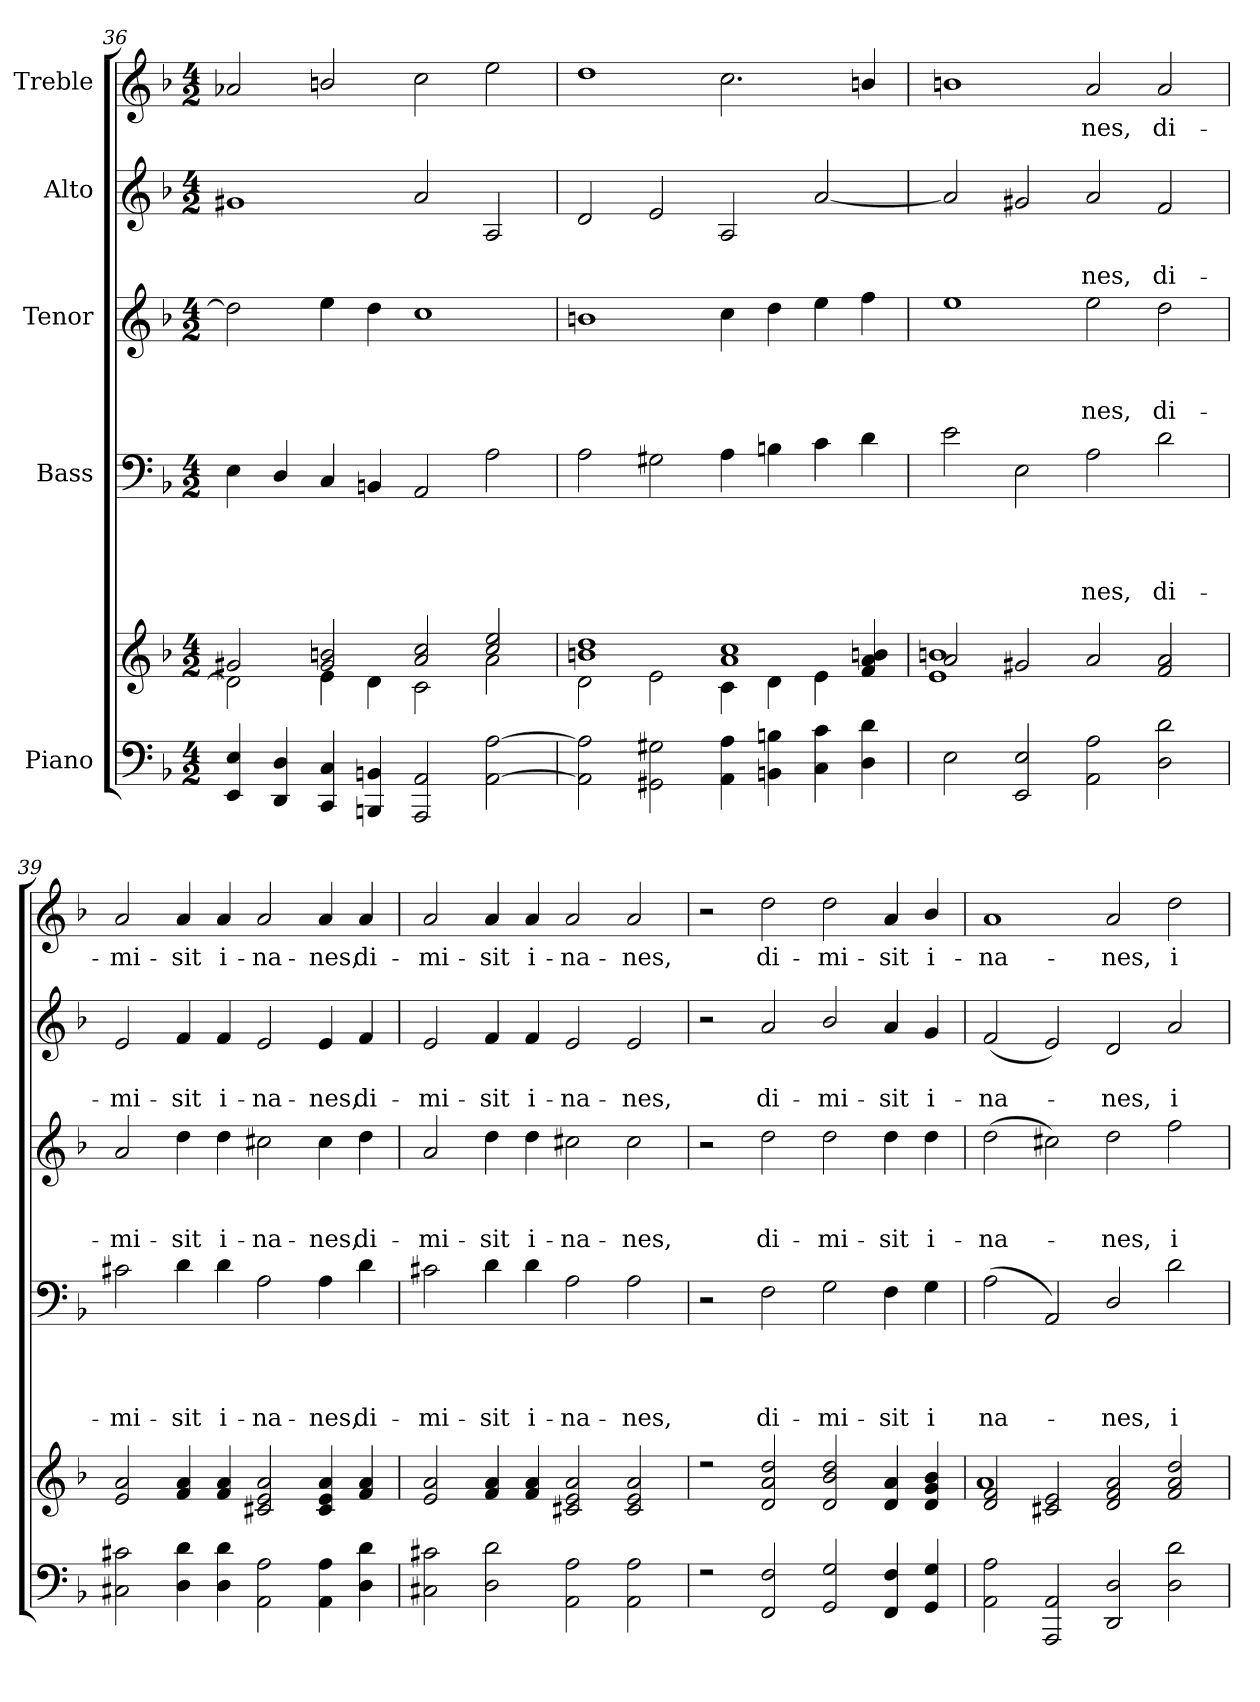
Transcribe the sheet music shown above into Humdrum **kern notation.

**kern	**kern	**kern	**text	**text	**text	**text	**kern	**text	**text	**text	**kern	**text	**text	**kern	**text
*part5	*part5	*part4	*part4	*part4	*part4	*part4	*part3	*part3	*part3	*part3	*part2	*part2	*part2	*part1	*part1
*staff6	*staff5	*staff4	*staff4	*staff4	*staff4	*staff4	*staff3	*staff3	*staff3	*staff3	*staff2	*staff2	*staff2	*staff1	*staff1
*I"Piano	*	*I"Bass	*	*	*	*	*I"Tenor	*	*	*	*I"Alto	*	*	*I"Treble	*
!!LO:LB:g=z
*clefF4	*clefG2	*clefF4	*	*	*	*	*clefG2	*	*	*	*clefG2	*	*	*clefG2	*
*	*	*	*	*	*	*	*ITrd7c12	*	*	*	*	*	*	*	*
*k[b-]	*k[b-]	*k[b-]	*	*	*	*	*k[b-]	*	*	*	*k[b-]	*	*	*k[b-]	*
*F:	*F:	*F:	*	*	*	*	*F:	*	*	*	*F:	*	*	*F:	*
*M4/2	*M4/2	*M4/2	*	*	*	*	*M4/2	*	*	*	*M4/2	*	*	*M4/2	*
=36	=36	=36	=36	=36	=36	=36	=36	=36	=36	=36	=36	=36	=36	=36	=36
*^	*^	*	*	*	*	*	*	*	*	*	*	*	*	*	*
4EE/ 4E/	0ryy	2d\]	2g#X/	4E\	.	.	.	.	2d\]	.	.	.	1g#X	.	.	2a-X/	.
4DD/ 4D/	.	.	.	4D/	.	.	.	.	.	.	.	.	.	.	.	.	.
4CC/ 4C/	.	4e\	2g#/ 2bn/	4C/	.	.	.	.	4e\	.	.	.	.	.	.	2bn/	.
4BBBn/ 4BBn/	.	4d\	.	4BBn/	.	.	.	.	4d\	.	.	.	.	.	.	.	.
2AAA/ 2AA/	.	2a/ 2cc/	2c\	2AA/	.	.	.	.	1c	.	.	.	2a/	.	.	2cc\	.
[<2AA\ [>2A\	.	2cc/ 2ee/	2a\	2A\	.	.	.	.	.	.	.	.	2A/	.	.	2ee\	.
=37	=37	=37	=37	=37	=37	=37	=37	=37	=37	=37	=37	=37	=37	=37	=37	=37	=37
2AA\] 2A\]	0ryy	2d\	1bn 1dd	2A\	.	.	.	.	1Bn	.	.	.	2d/	.	.	1dd	.
2GG#X\ 2G#X\	.	2e\	.	2G#X\	.	.	.	.	.	.	.	.	2e/	.	.	.	.
4AA\ 4A\	.	4c\	1a 1cc	4A\	.	.	.	.	4c\	.	.	.	2A/	.	.	2.cc\	.
4BBn\ 4Bn\	.	4d\	.	4Bn\	.	.	.	.	4d\	.	.	.	.	.	.	.	.
4C\ 4c\	.	4e\	.	4c\	.	.	.	.	4e\	.	.	.	[<2a/	.	.	.	.
4D\ 4d\	.	4f/ 4a/ 4bni/	.	4d\	.	.	.	.	4f\	.	.	.	.	.	.	4bn/	.
=38	=38	=38	=38	=38	=38	=38	=38	=38	=38	=38	=38	=38	=38	=38	=38	=38	=38
2E\	0ryy	2a/	1e 1bn	2e\	.	.	.	.	1e	.	.	.	2a/]	.	.	1bn	.
2EE/ 2E/	.	2g#X/	.	2E\	.	.	.	.	.	.	.	.	2g#X/	.	.	.	.
!	!	!	!	!	!	!	!	!LO:LY:b	!	!	!	!LO:LY:b	!	!	!LO:LY:b	!	!LO:LY:b
2AA\ 2A\	.	2a/	1ryy	2A\	.	.	.	-nes,	2e\	.	.	-nes,	2a/	.	-nes,	2a/	-nes,
!	!	!	!	!	!	!	!	!LO:LY:b	!	!	!	!LO:LY:b	!	!	!LO:LY:b	!	!LO:LY:b
2D\ 2d\	.	2f/ 2a/	.	2d\	.	.	.	di-	2d\	.	.	di-	2f/	.	di-	2a/	di-
=39	=39	=39	=39	=39	=39	=39	=39	=39	=39	=39	=39	=39	=39	=39	=39	=39	=39
!	!	!	!	!	!	!	!	!LO:LY:b	!	!	!	!LO:LY:b	!	!	!LO:LY:b	!	!LO:LY:b
2C#X\ 2c#X\	0ryy	2e/ 2a/	0ryy	2c#X\	.	.	.	-mi-	2A/	.	.	-mi-	2e/	.	-mi-	2a/	-mi-
!	!	!	!	!	!	!	!	!LO:LY:b	!	!	!	!LO:LY:b	!	!	!LO:LY:b	!	!LO:LY:b
4D\ 4d\	.	4f/ 4a/	.	4d\	.	.	.	-sit	4d\	.	.	-sit	4f/	.	-sit	4a/	-sit
!	!	!	!	!	!	!	!	!LO:LY:b	!	!	!	!LO:LY:b	!	!	!LO:LY:b	!	!LO:LY:b
4D\ 4d\	.	4f/ 4a/	.	4d\	.	.	.	i-	4d\	.	.	i-	4f/	.	i-	4a/	i-
!	!	!	!	!	!	!	!	!LO:LY:b	!	!	!	!LO:LY:b	!	!	!LO:LY:b	!	!LO:LY:b
2AA\ 2A\	.	2c#X/ 2e/ 2a/	.	2A\	.	.	.	-na-	2c#X\	.	.	-na-	2e/	.	-na-	2a/	-na-
!	!	!	!	!	!	!	!	!LO:LY:b	!	!	!	!LO:LY:b	!	!	!LO:LY:b	!	!LO:LY:b
4AA\ 4A\	.	4c#/ 4e/ 4a/	.	4A\	.	.	.	-nes,	4c#\	.	.	-nes,	4e/	.	-nes,	4a/	-nes,
!	!	!	!	!	!	!	!	!LO:LY:b	!	!	!	!LO:LY:b	!	!	!LO:LY:b	!	!LO:LY:b
4D\ 4d\	.	4f/ 4a/	.	4d\	.	.	.	di-	4d\	.	.	di-	4f/	.	di-	4a/	di-
=40	=40	=40	=40	=40	=40	=40	=40	=40	=40	=40	=40	=40	=40	=40	=40	=40	=40
!	!	!	!	!	!	!	!	!LO:LY:b	!	!	!	!LO:LY:b	!	!	!LO:LY:b	!	!LO:LY:b
2C#X\ 2c#X\	0ryy	2e/ 2a/	0ryy	2c#X\	.	.	.	-mi-	2A/	.	.	-mi-	2e/	.	-mi-	2a/	-mi-
!	!	!	!	!	!	!	!	!LO:LY:b	!	!	!	!LO:LY:b	!	!	!LO:LY:b	!	!LO:LY:b
2D\ 2d\	.	4f/ 4a/	.	4d\	.	.	.	-sit	4d\	.	.	-sit	4f/	.	-sit	4a/	-sit
!	!	!	!	!	!	!	!	!LO:LY:b	!	!	!	!LO:LY:b	!	!	!LO:LY:b	!	!LO:LY:b
.	.	4f/ 4a/	.	4d\	.	.	.	i-	4d\	.	.	i-	4f/	.	i-	4a/	i-
!	!	!	!	!	!	!	!	!LO:LY:b	!	!	!	!LO:LY:b	!	!	!LO:LY:b	!	!LO:LY:b
2AA\ 2A\	.	2c#X/ 2e/ 2a/	.	2A\	.	.	.	-na-	2c#X\	.	.	-na-	2e/	.	-na-	2a/	-na-
!	!	!	!	!	!	!	!	!LO:LY:b	!	!	!	!LO:LY:b	!	!	!LO:LY:b	!	!LO:LY:b
2AA\ 2A\	.	2c#/ 2e/ 2a/	.	2A\	.	.	.	-nes,	2c#\	.	.	-nes,	2e/	.	-nes,	2a/	-nes,
=41	=41	=41	=41	=41	=41	=41	=41	=41	=41	=41	=41	=41	=41	=41	=41	=41	=41
2r	0ryy	2r	0ryy	2r	.	.	.	.	2r	.	.	.	2r	.	.	2r	.
!	!	!	!	!	!	!	!	!LO:LY:b	!	!	!	!LO:LY:b	!	!	!LO:LY:b	!	!LO:LY:b
2FF/ 2F/	.	2d/ 2a/ 2dd/	.	2F\	.	.	.	di-	2d\	.	.	di-	2a/	.	di-	2dd\	di-
!	!	!	!	!	!	!	!	!LO:LY:b	!	!	!	!LO:LY:b	!	!	!LO:LY:b	!	!LO:LY:b
2GG/ 2G/	.	2d/ 2b-/ 2dd/	.	2G\	.	.	.	-mi-	2d\	.	.	-mi-	2b-/	.	-mi-	2dd\	-mi-
!	!	!	!	!	!	!	!	!LO:LY:b	!	!	!	!LO:LY:b	!	!	!LO:LY:b	!	!LO:LY:b
4FF/ 4F/	.	4d/ 4a/	.	4F\	.	.	.	-sit	4d\	.	.	-sit	4a/	.	-sit	4a/	-sit
!	!	!	!	!	!	!	!	!LO:LY:b	!	!	!	!LO:LY:b	!	!	!LO:LY:b	!	!LO:LY:b
4GG/ 4G/	.	4d/ 4g/ 4b-/	.	4G\	.	.	.	i	4d\	.	.	i-	4g/	.	i-	4b-/	i-
!!LO:PB:g=z
=42	=42	=42	=42	=42	=42	=42	=42	=42	=42	=42	=42	=42	=42	=42	=42	=42	=42
!	!	!	!	!	!	!	!	!LO:LY:b	!	!	!	!LO:LY:b	!	!	!LO:LY:b	!	!LO:LY:b
2AA\ 2A\	0ryy	2d/ 2f/	1a	(>2A\	.	.	.	na-	(>2d\	.	.	-na-	(<2f/	.	-na-	1a	-na-
2AAA/ 2AA/	.	2c#X/ 2e/	.	2AA/)	.	.	.	.	2c#X\)	.	.	.	2e/)	.	.	.	.
!	!	!	!	!	!	!	!	!LO:LY:b	!	!	!	!LO:LY:b	!	!	!LO:LY:b	!	!LO:LY:b
2DD/ 2D/	.	2d/ 2f/ 2a/	1ryy	2D/	.	.	.	-nes,	2d\	.	.	-nes,	2d/	.	-nes,	2a/	-nes,
!	!	!	!	!	!	!	!	!LO:LY:b	!	!	!	!LO:LY:b	!	!	!LO:LY:b	!	!LO:LY:b
2D\ 2d\	.	2f/ 2a/ 2dd/	.	2d\	.	.	.	i-	2f\	.	.	i-	2a/	.	i-	2dd\	i-
*v	*v	*	*	*	*	*	*	*	*	*	*	*	*	*	*	*	*
*	*v	*v	*	*	*	*	*	*	*	*	*	*	*	*	*	*
=	=	=	=	=	=	=	=	=	=	=	=	=	=	=	=
*-	*-	*-	*-	*-	*-	*-	*-	*-	*-	*-	*-	*-	*-	*-	*-
